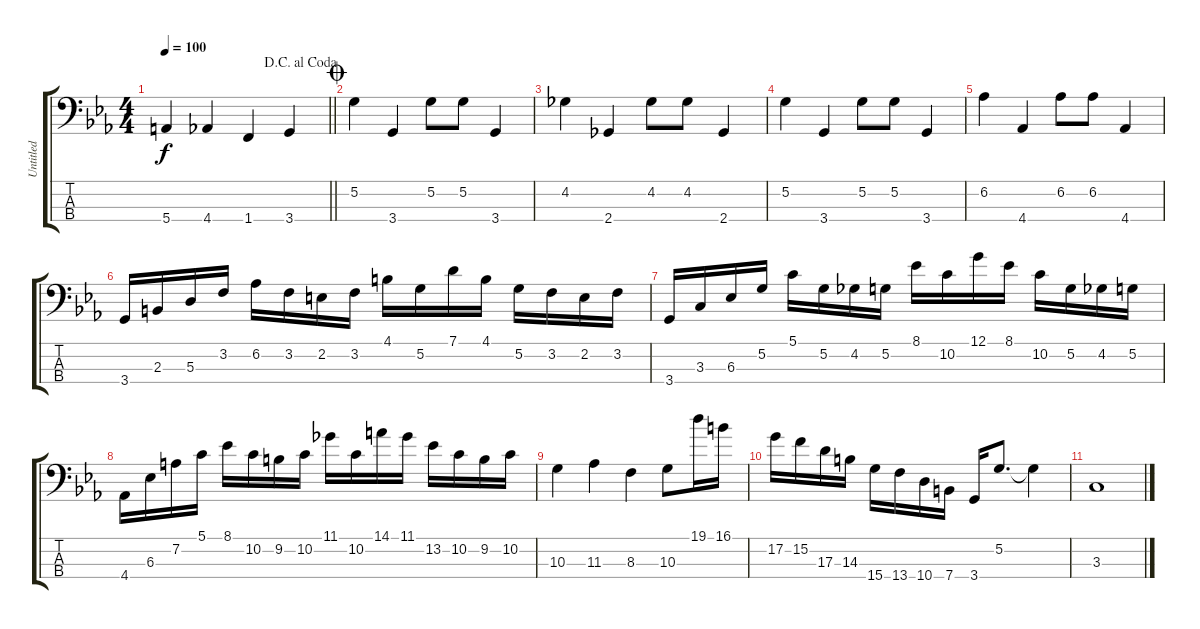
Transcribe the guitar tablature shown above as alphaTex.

\track ("Untitled" "Untitled") {instrument electricbassfinger}
\staff {score tabs}
\tuning (G2 D2 A1 E1) {hide}
\ts (4 4)
\jump dacapoalcoda
\tempo 100
\clef f4
\barLineRight lightlight
\ks eb
5.4.4{dy f} 4.4.4 1.4.4 3.4.4 |
\jump coda
5.2.4 3.4.4 5.2.8 5.2.8 3.4.4 |
4.2.4 2.4.4 4.2.8 4.2.8 2.4.4 |
5.2.4 3.4.4 5.2.8 5.2.8 3.4.4 |
6.2.4 4.4.4 6.2.8 6.2.8 4.4.4 |
3.4.16 2.3.16 5.3.16 3.2.16 6.2.16 3.2.16 2.2.16 3.2.16 4.1.16 5.2.16 7.1.16 4.1.16 5.2.16 3.2.16 2.2.16 3.2.16 |
3.4.16 3.3.16 6.3.16 5.2.16 5.1.16 5.2.16 4.2.16 5.2.16 8.1.16 10.2.16 12.1.16 8.1.16 10.2.16 5.2.16 4.2.16 5.2.16 |
4.4.16 6.3.16 7.2.16 5.1.16 8.1.16 10.2.16 9.2.16 10.2.16 11.1.16 10.2.16 14.1.16 11.1.16 13.2.16 10.2.16 9.2.16 10.2.16 |
10.3.4 11.3.4 8.3.4 10.3.8 19.1.16 16.1.16 |
17.2.16 15.2.16 17.3.16 14.3.16 15.4.16 13.4.16 10.4.16 7.4.16 3.4.16 5.2.8{d} 5.2{t}.4 |
3.3.1
